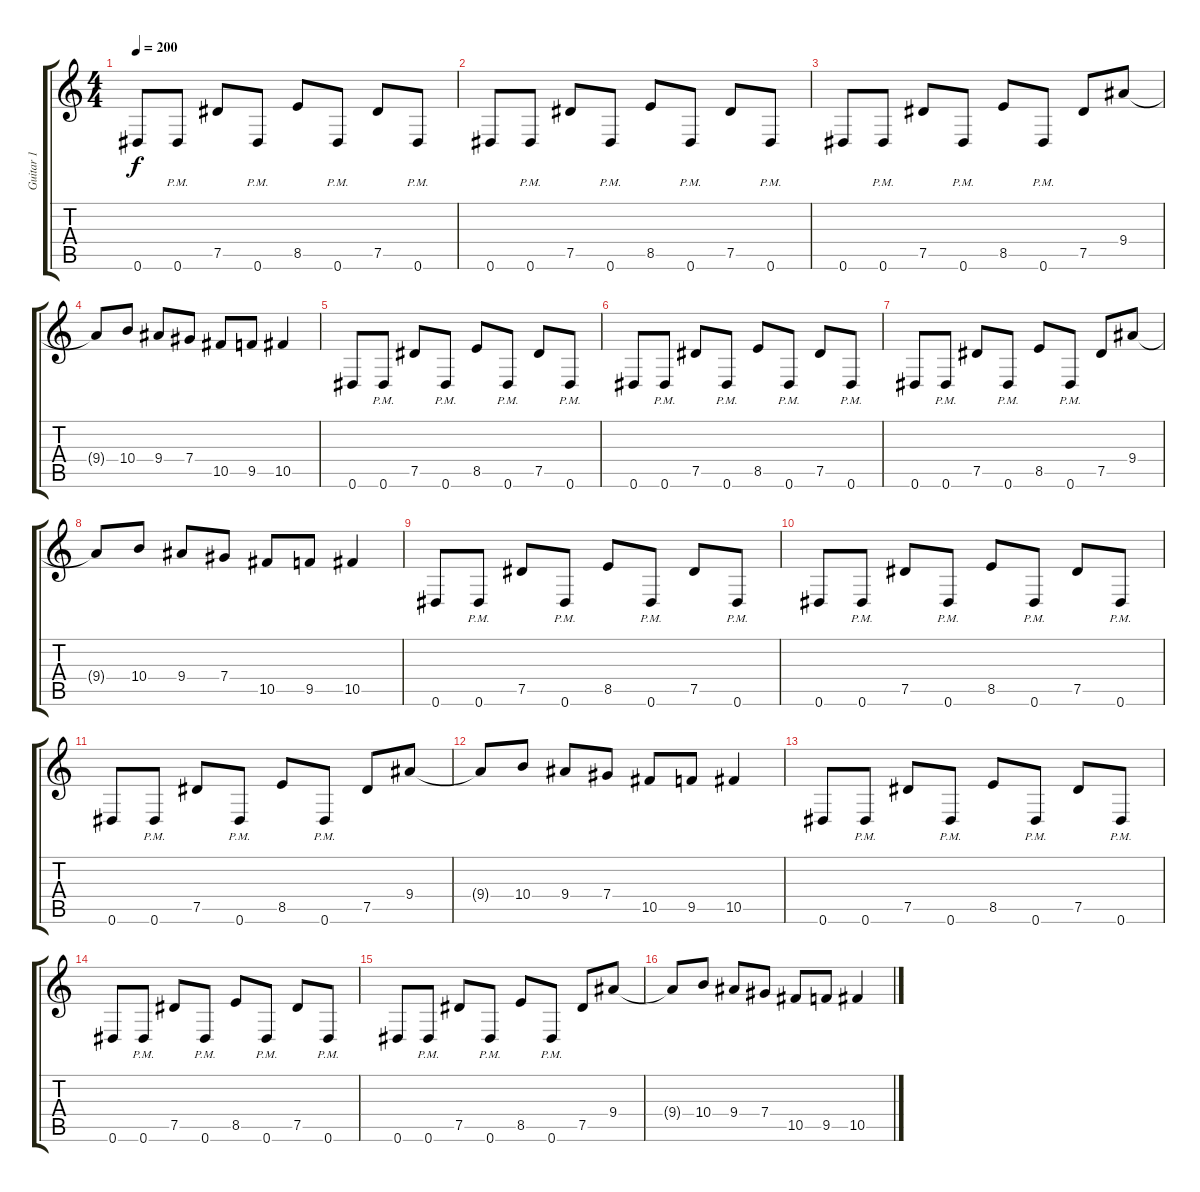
\track ("Guitar 1" "Guitar 1") {instrument distortionguitar}
\staff {score tabs}
\tuning (Eb4 Bb3 Gb3 Db3 Ab2 Eb2) {hide}
\ts (4 4)
\tempo 200
\clef g2
\ks c
0.6.8{dy f} 0.6{pm}.8 7.5.8 0.6{pm}.8 8.5.8 0.6{pm}.8 7.5.8 0.6{pm}.8 |
0.6.8 0.6{pm}.8 7.5.8 0.6{pm}.8 8.5.8 0.6{pm}.8 7.5.8 0.6{pm}.8 |
0.6.8 0.6{pm}.8 7.5.8 0.6{pm}.8 8.5.8 0.6{pm}.8 7.5.8 9.4.8 |
9.4{t}.8 10.4.8 9.4.8 7.4.8 10.5.8 9.5.8 10.5.4 |
0.6.8 0.6{pm}.8 7.5.8 0.6{pm}.8 8.5.8 0.6{pm}.8 7.5.8 0.6{pm}.8 |
0.6.8 0.6{pm}.8 7.5.8 0.6{pm}.8 8.5.8 0.6{pm}.8 7.5.8 0.6{pm}.8 |
0.6.8 0.6{pm}.8 7.5.8 0.6{pm}.8 8.5.8 0.6{pm}.8 7.5.8 9.4.8 |
9.4{t}.8 10.4.8 9.4.8 7.4.8 10.5.8 9.5.8 10.5.4 |
0.6.8 0.6{pm}.8 7.5.8 0.6{pm}.8 8.5.8 0.6{pm}.8 7.5.8 0.6{pm}.8 |
0.6.8 0.6{pm}.8 7.5.8 0.6{pm}.8 8.5.8 0.6{pm}.8 7.5.8 0.6{pm}.8 |
0.6.8 0.6{pm}.8 7.5.8 0.6{pm}.8 8.5.8 0.6{pm}.8 7.5.8 9.4.8 |
9.4{t}.8 10.4.8 9.4.8 7.4.8 10.5.8 9.5.8 10.5.4 |
0.6.8 0.6{pm}.8 7.5.8 0.6{pm}.8 8.5.8 0.6{pm}.8 7.5.8 0.6{pm}.8 |
0.6.8 0.6{pm}.8 7.5.8 0.6{pm}.8 8.5.8 0.6{pm}.8 7.5.8 0.6{pm}.8 |
0.6.8 0.6{pm}.8 7.5.8 0.6{pm}.8 8.5.8 0.6{pm}.8 7.5.8 9.4.8 |
9.4{t}.8 10.4.8 9.4.8 7.4.8 10.5.8 9.5.8 10.5.4
